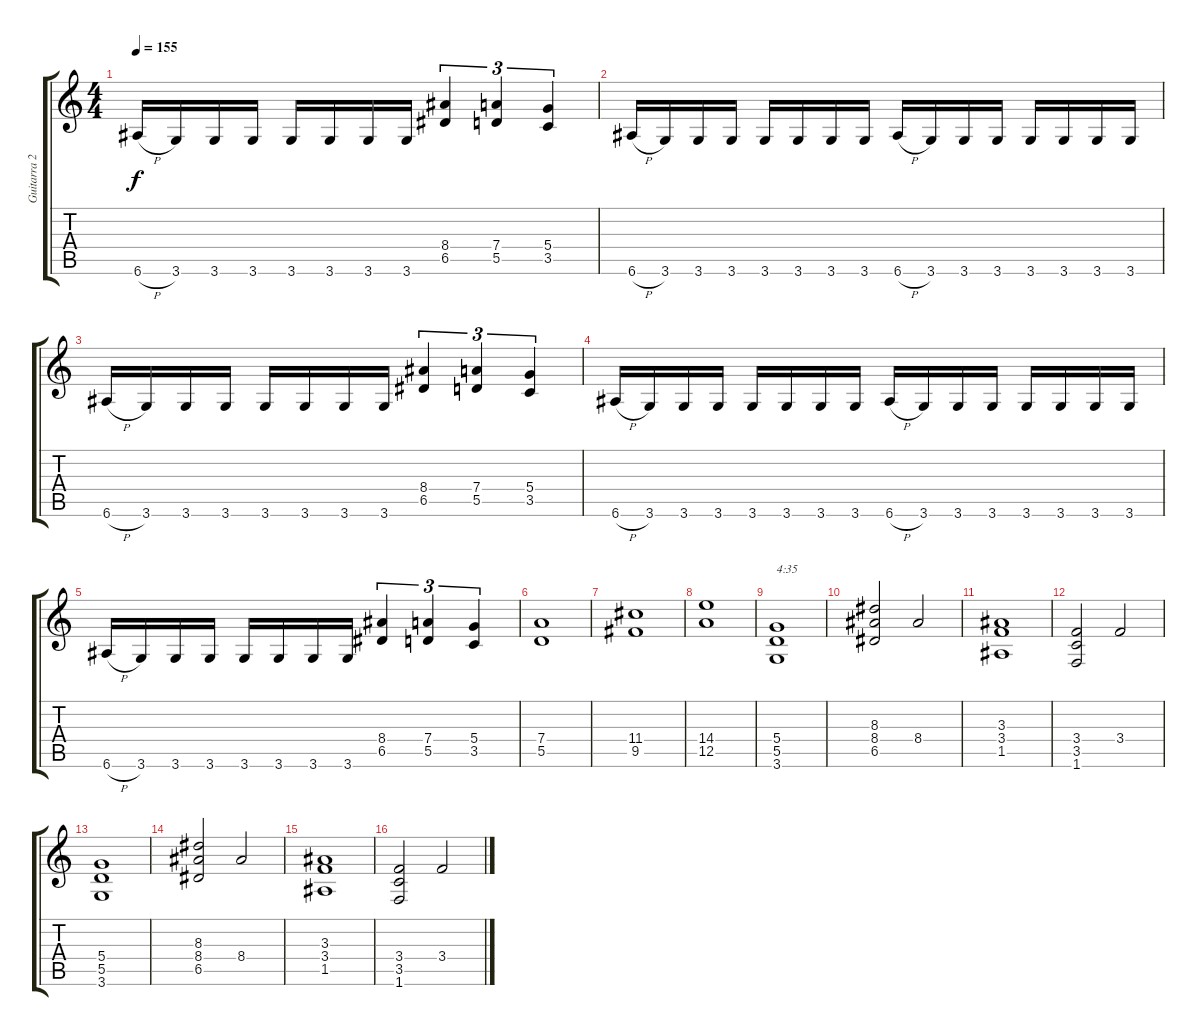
\track ("Guitarra 2" "Guitarra 2") {instrument distortionguitar}
\staff {score tabs}
\tuning (E4 B3 G3 D3 A2 E2) {hide}
\ts (4 4)
\tempo 155
\clef g2
\ks c
6.6{h}.16{dy f} 3.6.16 3.6.16 3.6.16 3.6.16 3.6.16 3.6.16 3.6.16 (8.4 6.5).4{tu (3 2)} (7.4 5.5).4{tu (3 2)} (5.4 3.5).4{tu (3 2)} |
6.6{h}.16 3.6.16 3.6.16 3.6.16 3.6.16 3.6.16 3.6.16 3.6.16 6.6{h}.16 3.6.16 3.6.16 3.6.16 3.6.16 3.6.16 3.6.16 3.6.16 |
6.6{h}.16 3.6.16 3.6.16 3.6.16 3.6.16 3.6.16 3.6.16 3.6.16 (8.4 6.5).4{tu (3 2)} (7.4 5.5).4{tu (3 2)} (5.4 3.5).4{tu (3 2)} |
6.6{h}.16 3.6.16 3.6.16 3.6.16 3.6.16 3.6.16 3.6.16 3.6.16 6.6{h}.16 3.6.16 3.6.16 3.6.16 3.6.16 3.6.16 3.6.16 3.6.16 |
6.6{h}.16 3.6.16 3.6.16 3.6.16 3.6.16 3.6.16 3.6.16 3.6.16 (8.4 6.5).4{tu (3 2)} (7.4 5.5).4{tu (3 2)} (5.4 3.5).4{tu (3 2)} |
(7.4 5.5).1 |
(11.4 9.5).1 |
(14.4 12.5).1 |
(5.4 5.5 3.6).1{txt "4:35"} |
(8.3 8.4 6.5).2 8.4.2 |
(3.3 3.4 1.5).1 |
(3.4 3.5 1.6).2 3.4.2 |
(5.4 5.5 3.6).1 |
(8.3 8.4 6.5).2 8.4.2 |
(3.3 3.4 1.5).1 |
(3.4 3.5 1.6).2 3.4.2
